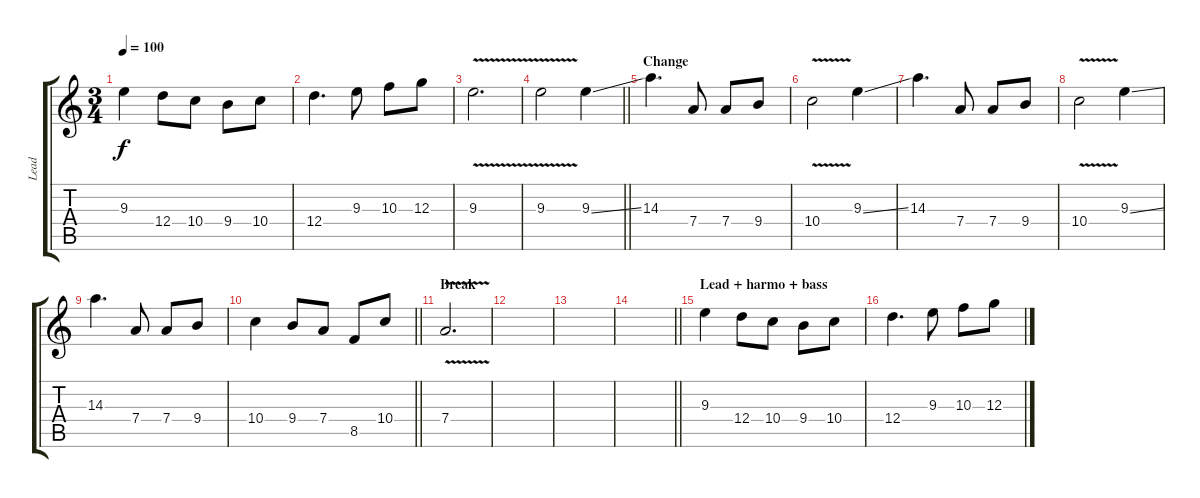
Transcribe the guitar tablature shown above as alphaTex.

\track ("Lead" "Lead") {instrument distortionguitar}
\staff {score tabs}
\tuning (E4 B3 G3 D3 A2 E2) {hide}
\ts (3 4)
\tempo 100
\clef g2
\ks c
9.3.4{dy f} 12.4.8 10.4.8 9.4.8 10.4.8 |
12.4.4{d} 9.3.8 10.3.8 12.3.8 |
9.3{v}.2{d} |
\barLineRight lightlight
9.3{v}.2 9.3{ss}.4 |
\section ("" "Change")
14.3.4{d} 7.4.8 7.4.8 9.4.8 |
10.4{v}.2 9.3{ss}.4 |
14.3.4{d} 7.4.8 7.4.8 9.4.8 |
10.4{v}.2 9.3{ss}.4 |
14.3.4{d} 7.4.8 7.4.8 9.4.8 |
\barLineRight lightlight
10.4.4 9.4.8 7.4.8 8.5.8 10.4.8 |
\section ("" "Break")
7.4{v}.2{d} |
|
|
\barLineRight lightlight
|
\section ("" "Lead + harmo + bass")
9.3.4 12.4.8 10.4.8 9.4.8 10.4.8 |
12.4.4{d} 9.3.8 10.3.8 12.3.8
